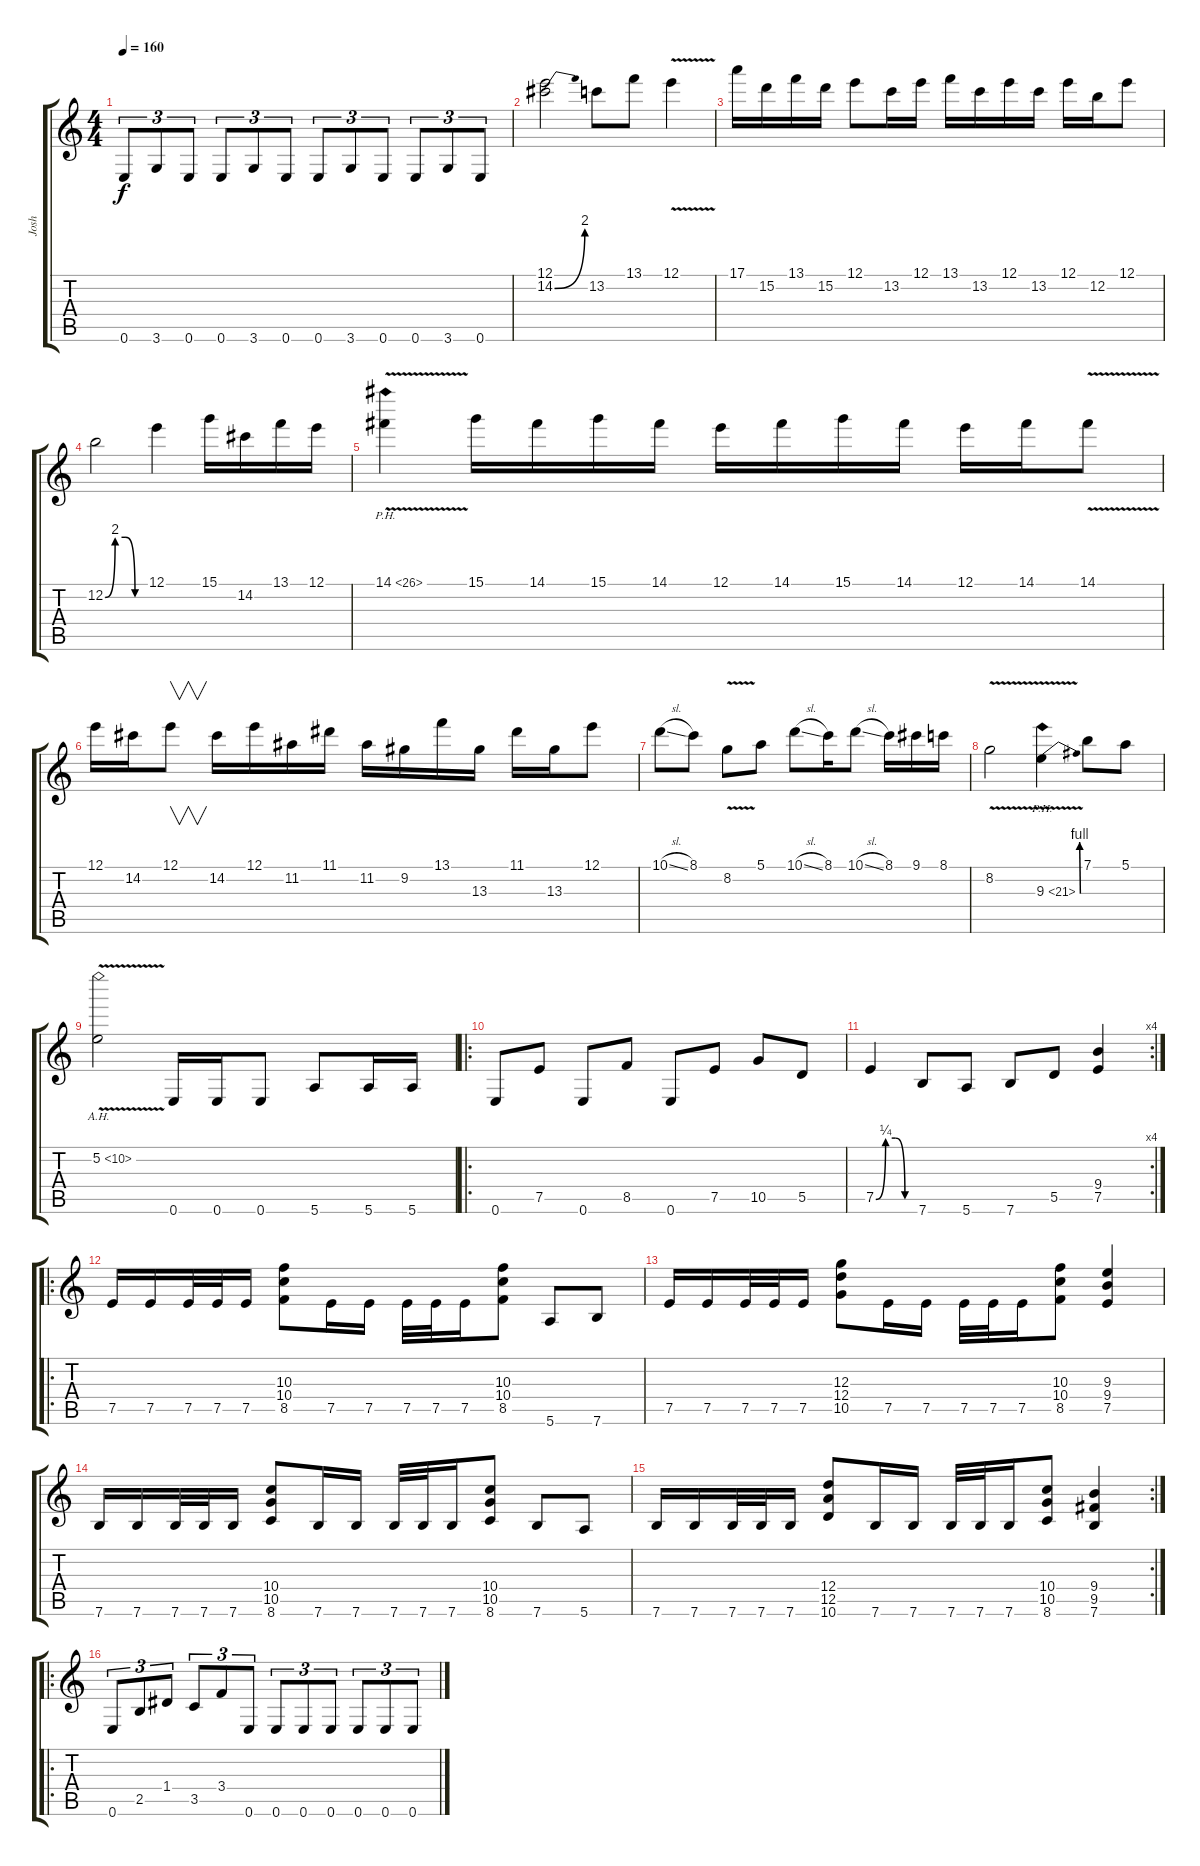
\track ("Josh" "Josh") {instrument distortionguitar}
\staff {score tabs}
\tuning (E4 B3 G3 D3 A2 E2) {hide}
\ts (4 4)
\tempo 160
\clef g2
\ks c
0.6.8{tu (3 2) dy f} 3.6.8{tu (3 2)} 0.6.8{tu (3 2)} 0.6.8{tu (3 2)} 3.6.8{tu (3 2)} 0.6.8{tu (3 2)} 0.6.8{tu (3 2)} 3.6.8{tu (3 2)} 0.6.8{tu (3 2)} 0.6.8{tu (3 2)} 3.6.8{tu (3 2)} 0.6.8{tu (3 2)} |
(12.1 14.2{be (bend 0 0 60 8)}).2 13.2.8 13.1.8 12.1{v}.4 |
17.1.16 15.2.16 13.1.16 15.2.16 12.1.8 13.2.16 12.1.16 13.1.16 13.2.16 12.1.16 13.2.16 12.1.16 12.2.16 12.1.8 |
12.2{be (custom 0 0 15 8 30 8 45 0 60 0)}.2 12.1.4 15.1.16 14.2.16 13.1.16 12.1.16 |
14.1{ph 12 v}.4 15.1.16 14.1.16 15.1.16 14.1.16 12.1.16 14.1.16 15.1.16 14.1.16 12.1.16 14.1.16 14.1{v}.8 |
12.1.16 14.2.16 12.1.8{v} 14.2.16 12.1.16 11.2.16 11.1.16 11.2.16 9.2.16 13.1.16 13.3.16 11.1.16 13.3.16 12.1.8 |
10.1{sl}.8 8.1.8 8.2{v}.8 5.1.8 10.1{sl}.8 8.1.16 10.1{sl}.8 8.1.16 9.1.16 8.1.16 |
8.2{v}.2 9.3{be (bend 0 0 60 4) ph 12 v}.4 7.1.8 5.1.8 |
5.2{ah 5 v}.2 0.6.16 0.6.16 0.6.8 5.6.8 5.6.16 5.6.16 |
\ro
0.6.8 7.5.8 0.6.8 8.5.8 0.6.8 7.5.8 10.5.8 5.5.8 |
\rc 4
7.5{be (custom 0 0 15 1 30 1 45 0 60 0)}.4 7.6.8 5.6.8 7.6.8 5.5.8 (9.4 7.5).4 |
\ro
7.5.16 7.5.16 7.5.32 7.5.32 7.5.16 (10.3 10.4 8.5).8 7.5.16 7.5.16 7.5.32 7.5.32 7.5.16 (10.3 10.4 8.5).8 5.6.8 7.6.8 |
7.5.16 7.5.16 7.5.32 7.5.32 7.5.16 (12.3 12.4 10.5).8 7.5.16 7.5.16 7.5.32 7.5.32 7.5.16 (10.3 10.4 8.5).8 (9.3 9.4 7.5).4 |
7.6.16 7.6.16 7.6.32 7.6.32 7.6.16 (10.4 10.5 8.6).8 7.6.16 7.6.16 7.6.32 7.6.32 7.6.16 (10.4 10.5 8.6).8 7.6.8 5.6.8 |
\rc 2
7.6.16 7.6.16 7.6.32 7.6.32 7.6.16 (12.4 12.5 10.6).8 7.6.16 7.6.16 7.6.32 7.6.32 7.6.16 (10.4 10.5 8.6).8 (9.4 9.5 7.6).4 |
\ro
0.6.8{tu (3 2)} 2.5.8{tu (3 2)} 1.4.8{tu (3 2)} 3.5.8{tu (3 2)} 3.4.8{tu (3 2)} 0.6.8{tu (3 2)} 0.6.8{tu (3 2)} 0.6.8{tu (3 2)} 0.6.8{tu (3 2)} 0.6.8{tu (3 2)} 0.6.8{tu (3 2)} 0.6.8{tu (3 2)}
